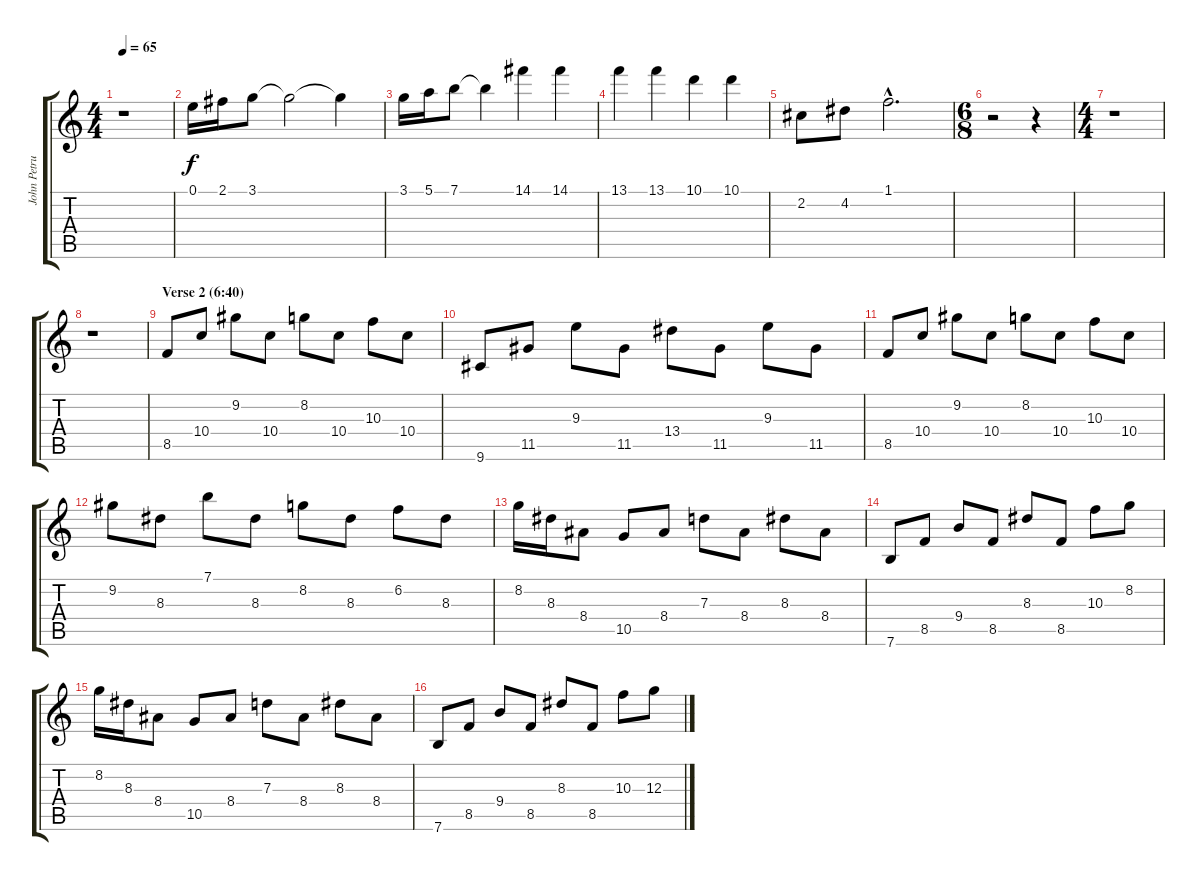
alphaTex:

\track ("John Petrucci (12 String)" "John Petru") {instrument acousticguitarsteel}
\staff {score tabs}
\tuning (E4 B3 G3 D3 A2 E2) {hide}
\ts (4 4)
\tempo 65
\clef g2
\ks c
r.1{dy ppp} |
0.1.16{dy f} 2.1.16 3.1.8 3.1{t}.2 3.1{t}.4 |
3.1.16{volume 11} 5.1.16 7.1.8 7.1{t}.4 14.1.4 14.1.4 |
13.1.4 13.1.4 10.1.4 10.1.4 |
2.2.8 4.2.8 1.1{hac}.2{d} |
\ts (6 8)
r.2 r.4 |
\ts (4 4)
r.1 |
r.1 |
\section ("" "Verse 2 (6:40)")
8.5.8{volume 14} 10.4.8 9.2.8 10.4.8 8.2.8 10.4.8 10.3.8 10.4.8 |
9.6.8 11.5.8 9.3.8 11.5.8 13.4.8 11.5.8 9.3.8 11.5.8 |
8.5.8 10.4.8 9.2.8 10.4.8 8.2.8 10.4.8 10.3.8 10.4.8 |
9.2.8 8.3.8 7.1.8 8.3.8 8.2.8 8.3.8 6.2.8 8.3.8 |
8.2.16 8.3.16 8.4.8 10.5.8 8.4.8 7.3.8 8.4.8 8.3.8 8.4.8 |
7.6.8 8.5.8 9.4.8 8.5.8 8.3.8 8.5.8 10.3.8 8.2.8 |
8.2.16 8.3.16 8.4.8 10.5.8 8.4.8 7.3.8 8.4.8 8.3.8 8.4.8 |
7.6.8 8.5.8 9.4.8 8.5.8 8.3.8 8.5.8 10.3.8 12.3.8
